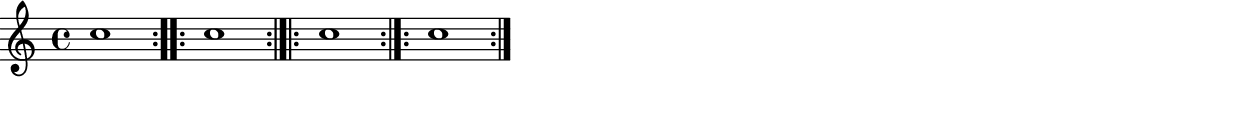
%% Generated by lilypond-book
%% Options: [exampleindent=10.16\mm,indent=0\mm,line-width=160\mm,paper-height=845.047\pt,paper-width=597.508\pt,papersize='(cons (* 597.508 pt) (* 845.047 pt))]
\include "lilypond-book-preamble.ly"


% ****************************************************************
% Start cut-&-pastable-section
% ****************************************************************

#(ly:set-option 'eps-box-padding 3.000000)



\paper {
  #(set-paper-size '(cons (* 597.508 pt) (* 845.047 pt)))
  indent = 0\mm
  line-width = 160\mm
  % offset the left padding, also add 1mm as lilypond creates cropped
  % images with a little space on the right
  line-width = #(- line-width (* mm  3.000000) (* mm 1))
}

\layout {
  
}




% ****************************************************************
% ly snippet:
% ****************************************************************
\sourcefilename "snippets/setting-the-double-repeat-default-for-volte.ly"
\sourcefileline 0
%% DO NOT EDIT this file manually; it was automatically
%% generated from the LilyPond Wiki
%% (https://wiki.lilypond.community).
%%
%% Make any changes in the Wiki itself, or in
%% `Documentation/snippets/new/`, then run
%% `scripts/auxiliar/makelsr.pl`.
%%
%% This file is in the public domain.

\version "2.24.0"

\header {
%% Translation of GIT committish: a8a85e19654e46d725563e6deba44083ef137a2c
  texidocja = "
入れ替え部分がある場合の二重繰り返しのスタイルには 3 種類あります。@c
これは @code{doubleRepeatBarType} でセットすることができます。
"
  doctitleja = "入れ替え部分がある場合の二重繰り返しのデフォルトをセットする"

%% Translation of GIT committish: 2f3474d9af596d677ed5b7ce720ae4d0954a6b51
  texidocit = "
Esistono tre diversi stili di doppie ripetizioni per le volte, che si
possono impostare con @code{doubleRepeatBarType}.

"
  doctitleit = "Impostare la doppia ripetizione predefinita per le volte"

%% Translation of GIT committish: de1e42ce512f3690387cdd065109bddff1b7bd6d
  texidocfr = "
LilyPond dispose de trois différents styles de barre pour indiquer une
succession de reprises. Vous devez opter pour un style par défaut, à
l'aide de la propriété de contexte @code{doubleRepeatBarType}.
"

  doctitlefr = "Succession de reprises et style de barre par défaut"

%% Translation of GIT committish: 1bf2403e1cd7038a1e7ea62da560af601e3694fc
  texidoces = "
Existen distintos estilos de repeticiones dobles para la primera y
segunda vez, que se pueden seleccionar utilizando la propiedad de
contexto @code{doubleRepeatBarType}.

"
  doctitlees = "Establecer el tipo de repetición doble predeterminado para la primera y segunda vez"

%% Translation of GIT committish: 8ffecf6be17c6ec2ff87cf31873121a8cce29b09
  texidocca = "
Hi ha tres estils diferents de repeticions dobles per a la primera
i la segona vegada, que es poden ajustar utilitzant
@code{doubleRepeatType}.

"
  doctitleca = "Establiment del tipus de repetició doble predeterminat per a la primera i la segona vegada"

  categories = "Repeats"

  texidoc = "
There are different double repeat styles for volte that can be selected
using the context property @code{doubleRepeatBarType}.
"

  doctitle = "Setting the double repeat default for volte"
} % begin verbatim


\relative c'' {
  \repeat volta 2 { c1 }
  \set Score.doubleRepeatBarType = ":..:"
  \repeat volta 2 { c1 }
  \set Score.doubleRepeatBarType = ":|.|:"
  \repeat volta 2 { c1 }
  \set Score.doubleRepeatBarType = ":|.:"
  \repeat volta 2 { c1 }
}



% ****************************************************************
% end ly snippet
% ****************************************************************
